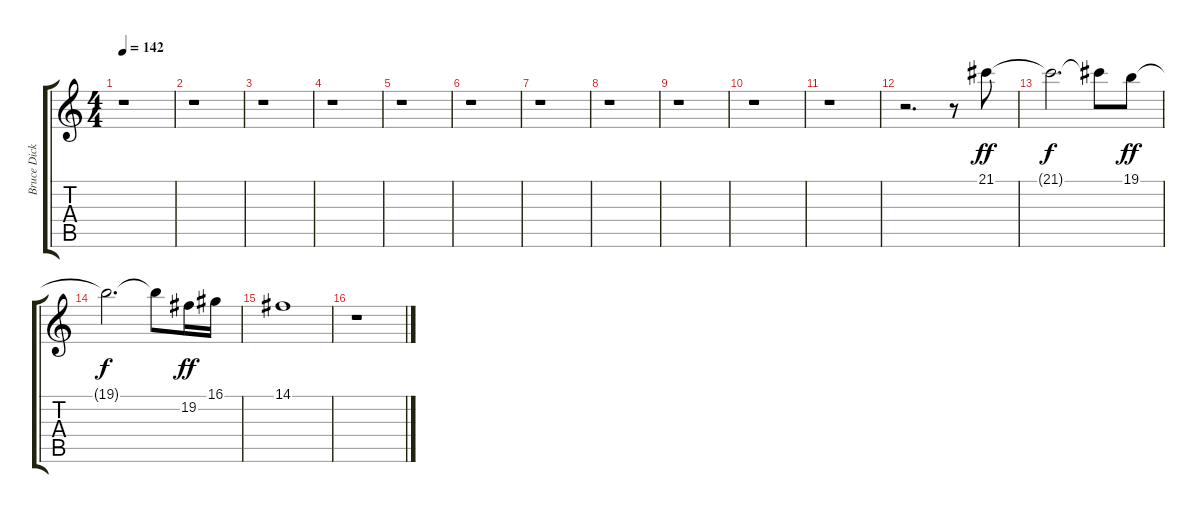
\track ("Bruce Dickinson" "Bruce Dick") {instrument choiraahs}
\staff {score tabs}
\tuning (E4 B3 G3 D3 A2 E2) {hide}
\ts (4 4)
\tempo 142
\clef g2
\ks c
r.1{dy f} |
r.1 |
r.1 |
r.1 |
r.1 |
r.1 |
r.1 |
r.1 |
r.1 |
r.1 |
r.1 |
r.2{d} r.8 21.1.8{dy ff} |
21.1{t}.2{d dy f} 21.1{t}.8 19.1.8{dy ff} |
19.1{t}.2{d dy f} 19.1{t}.8 19.2.16{dy ff} 16.1.16 |
14.1.1 |
r.1
